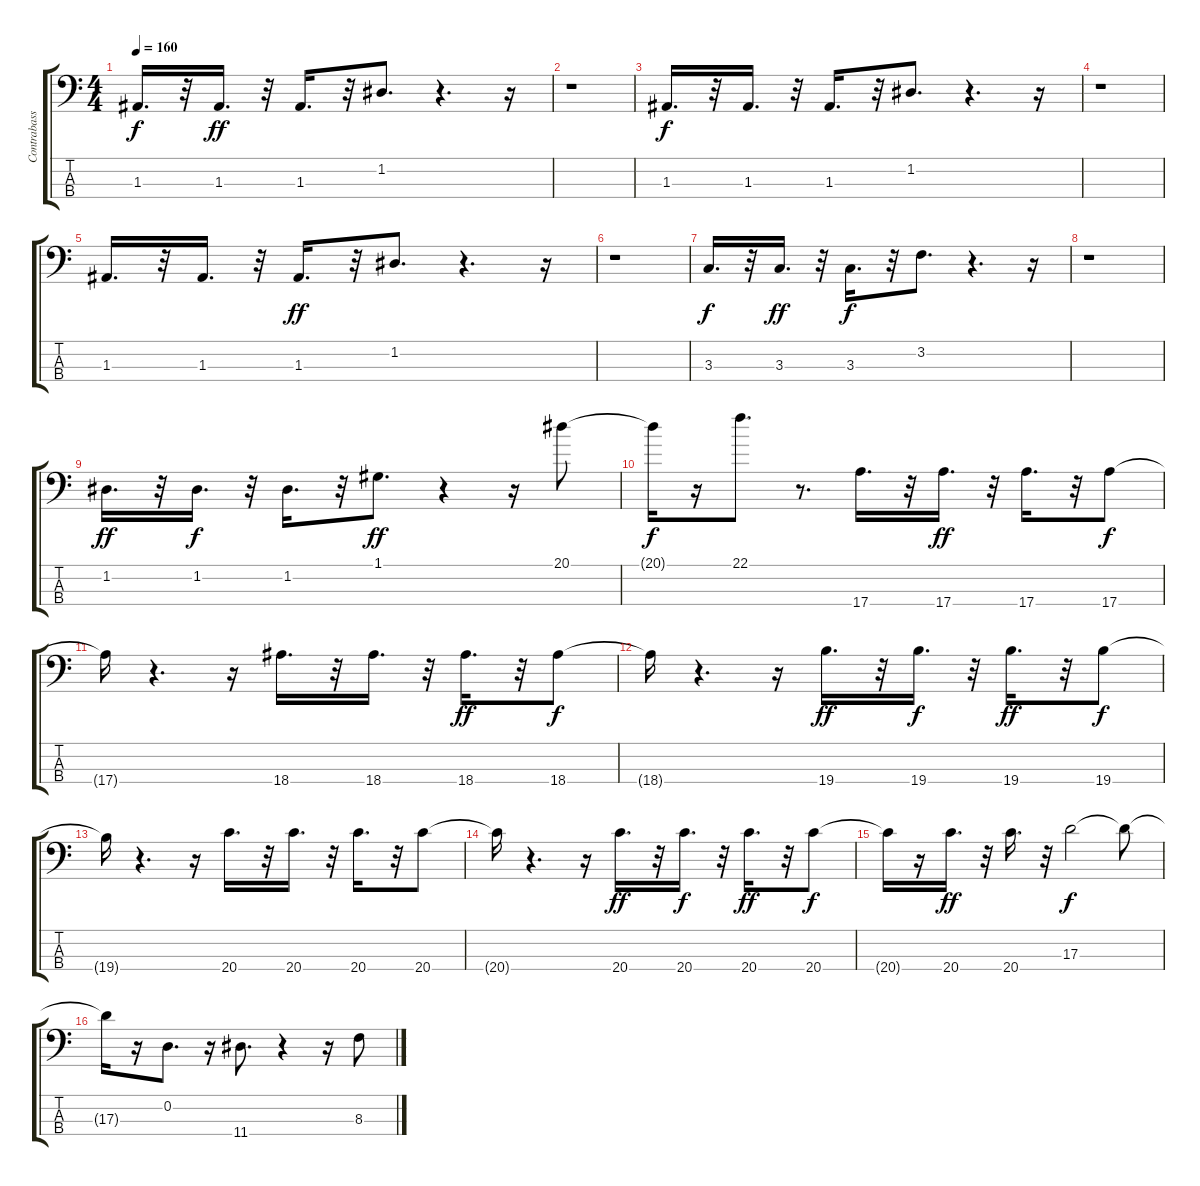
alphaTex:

\track ("Contrabass" "Contrabass") {instrument contrabass}
\staff {score tabs}
\tuning (G2 D2 A1 E1) {hide}
\ts (4 4)
\tempo 160
\clef f4
\ks c
1.3.16{d dy f} r.32 1.3.16{d dy ff} r.32 1.3.16{d} r.32 1.2.8{d} r.4{d} r.16 |
r.1 |
1.3.16{d dy f} r.32 1.3.16{d} r.32 1.3.16{d} r.32 1.2.8{d} r.4{d} r.16 |
r.1 |
1.3.16{d} r.32 1.3.16{d} r.32 1.3.16{d dy ff} r.32 1.2.8{d} r.4{d} r.16 |
r.1 |
3.3.16{d dy f} r.32 3.3.16{d dy ff} r.32 3.3.16{d dy f} r.32 3.2.8{d} r.4{d} r.16 |
r.1 |
1.2.16{d dy ff} r.32 1.2.16{d dy f} r.32 1.2.16{d} r.32 1.1.8{d dy ff} r.4 r.16 20.1.8 |
20.1{t}.16{dy f} r.16 22.1.8{d} r.8{d} 17.4.16{d} r.32 17.4.16{d dy ff} r.32 17.4.16{d} r.32 17.4.8{dy f} |
17.4{t}.16 r.4{d} r.16 18.4.16{d} r.32 18.4.16{d} r.32 18.4.16{d dy ff} r.32 18.4.8{dy f} |
18.4{t}.16 r.4{d} r.16 19.4.16{d dy ff} r.32 19.4.16{d dy f} r.32 19.4.16{d dy ff} r.32 19.4.8{dy f} |
19.4{t}.16 r.4{d} r.16 20.4.16{d} r.32 20.4.16{d} r.32 20.4.16{d} r.32 20.4.8 |
20.4{t}.16 r.4{d} r.16 20.4.16{d dy ff} r.32 20.4.16{d dy f} r.32 20.4.16{d dy ff} r.32 20.4.8{dy f} |
20.4{t}.16 r.16 20.4.16{d dy ff} r.32 20.4.16{d} r.32 17.3.2{dy f} 17.3{t}.8 |
17.3{t}.16 r.16 0.2.8{d} r.16 11.4.8{d} r.4 r.16 8.3.8
